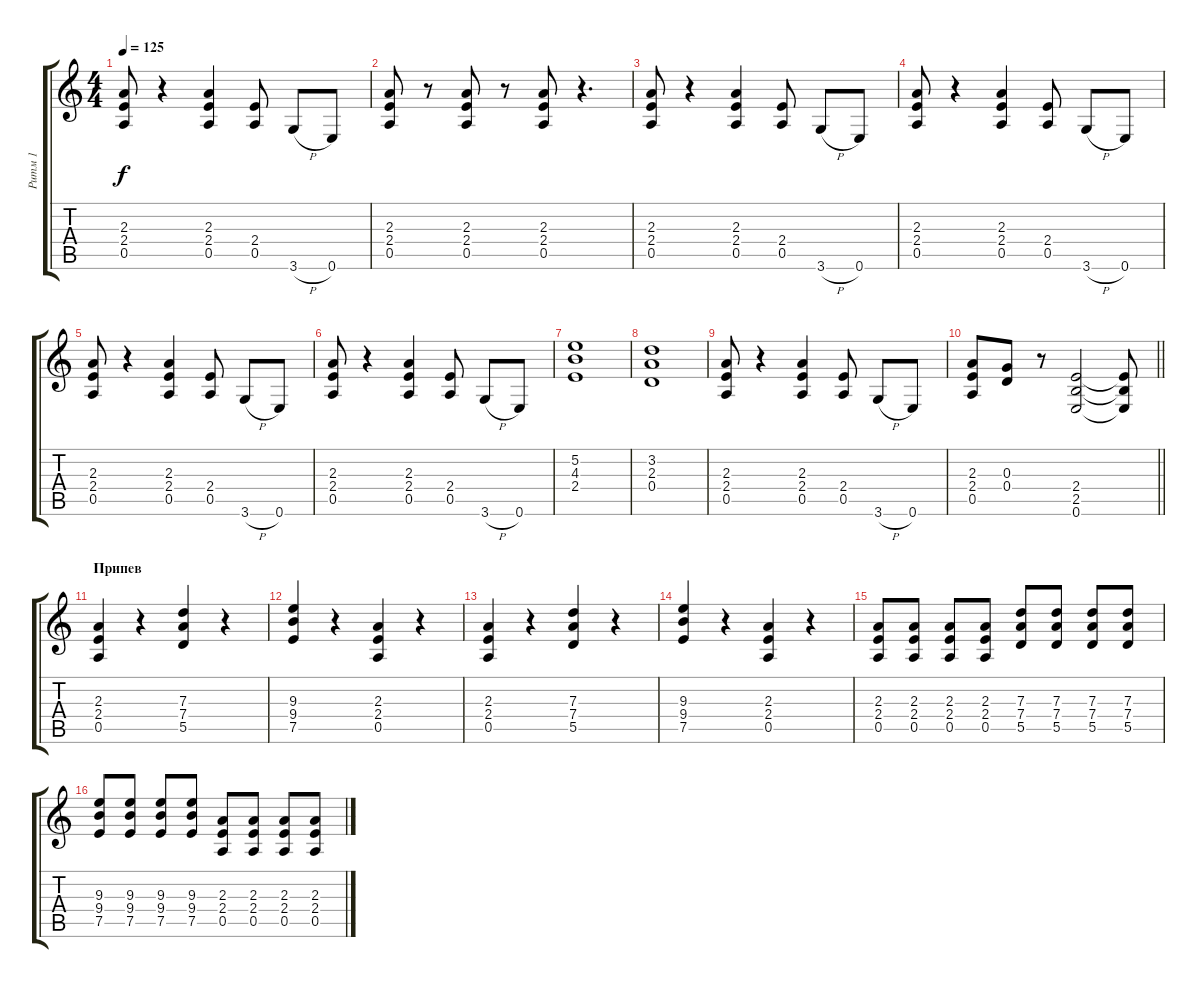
\track ("Ритм 1" "Ритм 1") {instrument distortionguitar}
\staff {score tabs}
\tuning (E4 B3 G3 D3 A2 E2) {hide}
\ts (4 4)
\tempo 125
\clef g2
\ks c
(2.3 2.4 0.5).8{dy f} r.4 (2.3 2.4 0.5).4 (2.4 0.5).8 3.6{h}.8 0.6.8 |
(2.3 2.4 0.5).8 r.8 (2.3 2.4 0.5).8 r.8 (2.3 2.4 0.5).8 r.4{d} |
(2.3 2.4 0.5).8 r.4 (2.3 2.4 0.5).4 (2.4 0.5).8 3.6{h}.8 0.6.8 |
(2.3 2.4 0.5).8 r.4 (2.3 2.4 0.5).4 (2.4 0.5).8 3.6{h}.8 0.6.8 |
(2.3 2.4 0.5).8 r.4 (2.3 2.4 0.5).4 (2.4 0.5).8 3.6{h}.8 0.6.8 |
(2.3 2.4 0.5).8 r.4 (2.3 2.4 0.5).4 (2.4 0.5).8 3.6{h}.8 0.6.8 |
(5.2 4.3 2.4).1 |
(3.2 2.3 0.4).1 |
(2.3 2.4 0.5).8 r.4 (2.3 2.4 0.5).4 (2.4 0.5).8 3.6{h}.8 0.6.8 |
\barLineRight lightlight
(2.3 2.4 0.5).8 (0.3 0.4).8 r.8 (2.4 2.5 0.6).2 (2.4{t} 2.5{t} 0.6{t}).8 |
\section ("" "Припев")
(2.3 2.4 0.5).4 r.4 (7.3 7.4 5.5).4 r.4 |
(9.3 9.4 7.5).4 r.4 (2.3 2.4 0.5).4 r.4 |
(2.3 2.4 0.5).4 r.4 (7.3 7.4 5.5).4 r.4 |
(9.3 9.4 7.5).4 r.4 (2.3 2.4 0.5).4 r.4 |
(2.3 2.4 0.5).8 (2.3 2.4 0.5).8 (2.3 2.4 0.5).8 (2.3 2.4 0.5).8 (7.3 7.4 5.5).8 (7.3 7.4 5.5).8 (7.3 7.4 5.5).8 (7.3 7.4 5.5).8 |
(9.3 9.4 7.5).8 (9.3 9.4 7.5).8 (9.3 9.4 7.5).8 (9.3 9.4 7.5).8 (2.3 2.4 0.5).8 (2.3 2.4 0.5).8 (2.3 2.4 0.5).8 (2.3 2.4 0.5).8
